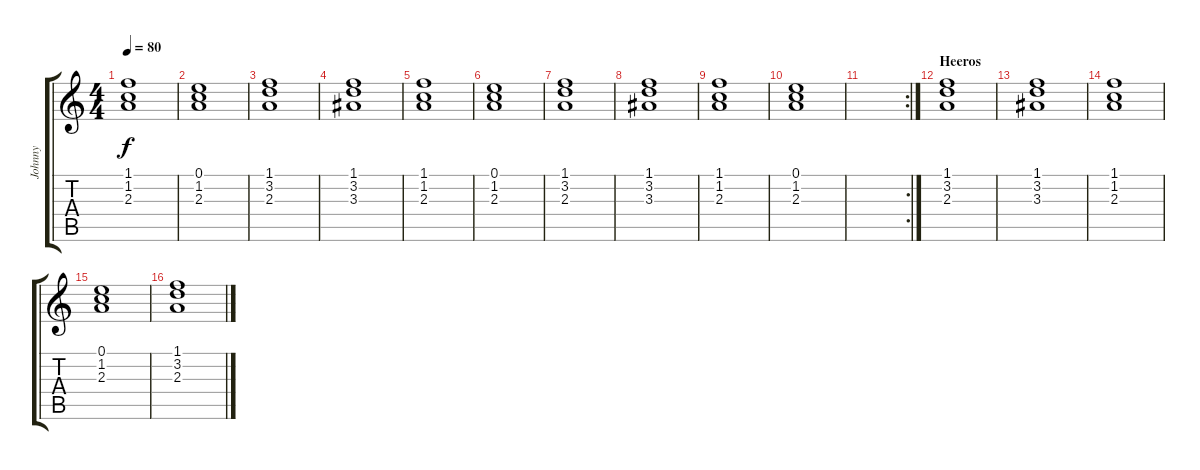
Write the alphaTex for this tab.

\track ("Johnny" "Johnny") {instrument distortionguitar}
\staff {score tabs}
\tuning (E4 B3 G3 D3 A2 E2) {hide}
\ts (4 4)
\tempo 80
\clef g2
\ks c
(1.1 1.2 2.3).1{dy f} |
(0.1 1.2 2.3).1 |
(1.1 3.2 2.3).1 |
(1.1 3.2 3.3).1 |
(1.1 1.2 2.3).1 |
(0.1 1.2 2.3).1 |
(1.1 3.2 2.3).1 |
(1.1 3.2 3.3).1 |
(1.1 1.2 2.3).1 |
(0.1 1.2 2.3).1 |
\rc 2
|
\section ("" "Heeros")
(1.1 3.2 2.3).1 |
(1.1 3.2 3.3).1 |
(1.1 1.2 2.3).1 |
(0.1 1.2 2.3).1 |
(1.1 3.2 2.3).1
